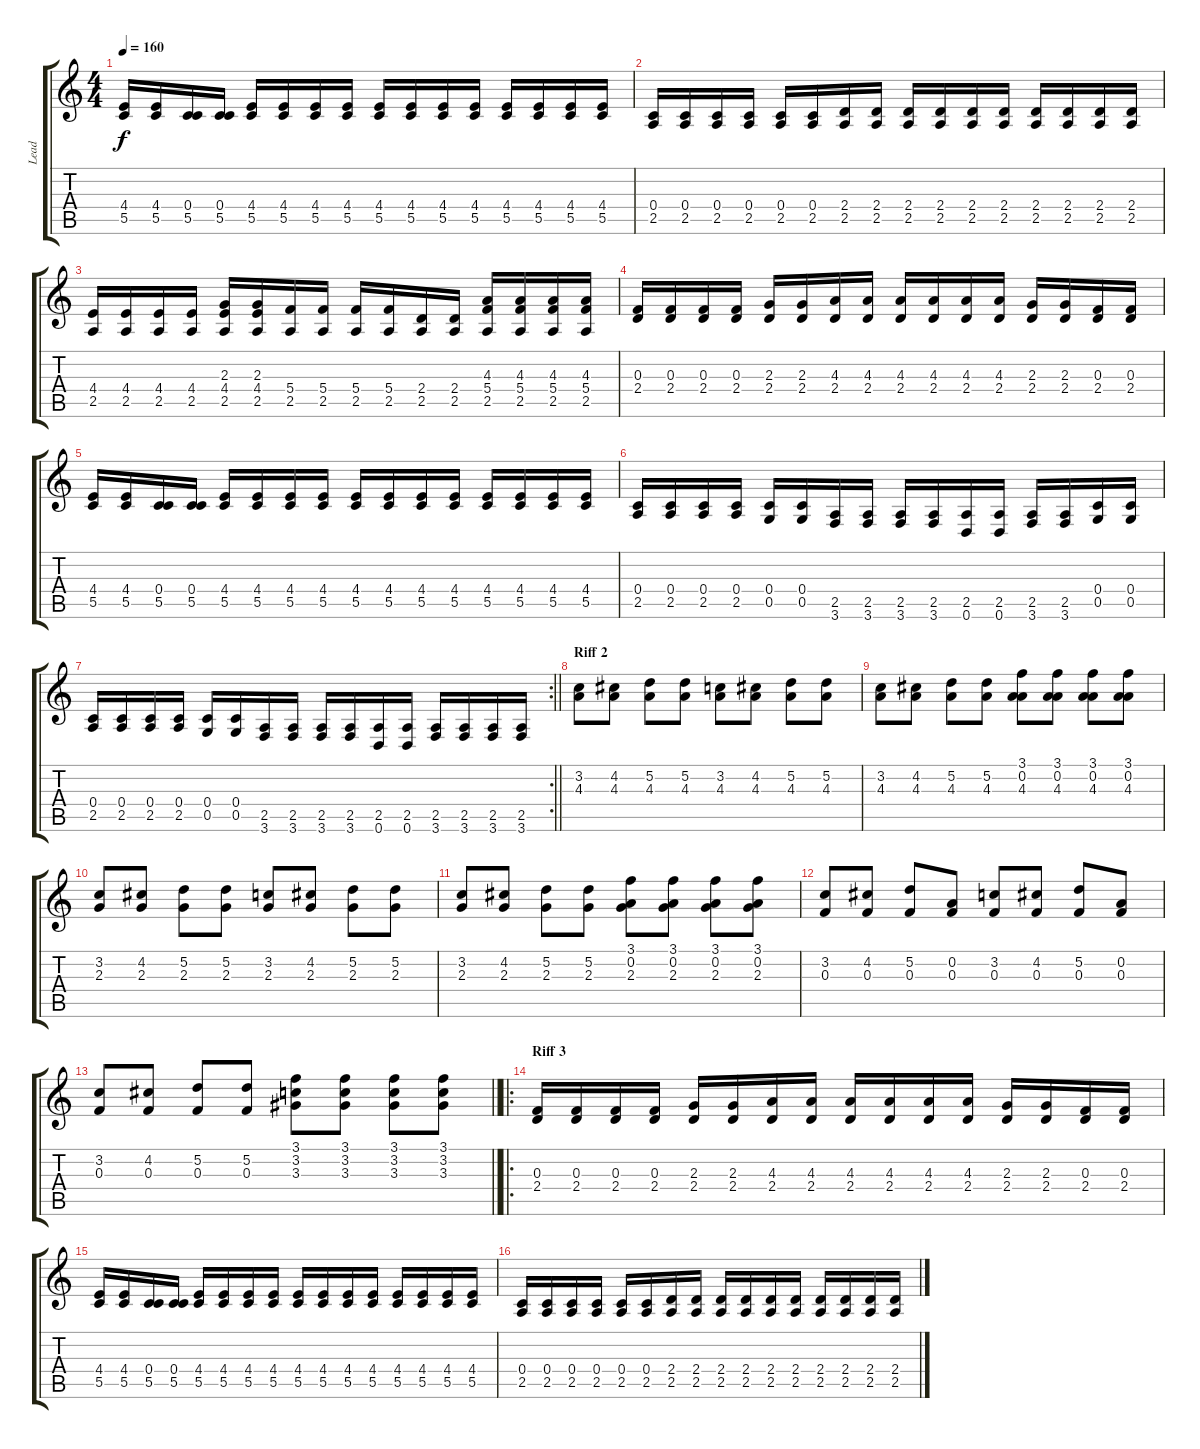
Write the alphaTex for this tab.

\track ("Lead" "Lead") {instrument distortionguitar}
\staff {score tabs}
\tuning (D4 A3 F3 C3 G2 D2) {hide}
\ts (4 4)
\tempo 160
\clef g2
\ks c
(4.4 5.5).16{dy f} (4.4 5.5).16 (0.4 5.5).16 (0.4 5.5).16 (4.4 5.5).16 (4.4 5.5).16 (4.4 5.5).16 (4.4 5.5).16 (4.4 5.5).16 (4.4 5.5).16 (4.4 5.5).16 (4.4 5.5).16 (4.4 5.5).16 (4.4 5.5).16 (4.4 5.5).16 (4.4 5.5).16 |
(0.4 2.5).16 (0.4 2.5).16 (0.4 2.5).16 (0.4 2.5).16 (0.4 2.5).16 (0.4 2.5).16 (2.4 2.5).16 (2.4 2.5).16 (2.4 2.5).16 (2.4 2.5).16 (2.4 2.5).16 (2.4 2.5).16 (2.4 2.5).16 (2.4 2.5).16 (2.4 2.5).16 (2.4 2.5).16 |
(4.4 2.5).16 (4.4 2.5).16 (4.4 2.5).16 (4.4 2.5).16 (2.3 4.4 2.5).16 (2.3 4.4 2.5).16 (5.4 2.5).16 (5.4 2.5).16 (5.4 2.5).16 (5.4 2.5).16 (2.4 2.5).16 (2.4 2.5).16 (4.3 5.4 2.5).16 (4.3 5.4 2.5).16 (4.3 5.4 2.5).16 (4.3 5.4 2.5).16 |
(0.3 2.4).16 (0.3 2.4).16 (0.3 2.4).16 (0.3 2.4).16 (2.3 2.4).16 (2.3 2.4).16 (4.3 2.4).16 (4.3 2.4).16 (4.3 2.4).16 (4.3 2.4).16 (4.3 2.4).16 (4.3 2.4).16 (2.3 2.4).16 (2.3 2.4).16 (0.3 2.4).16 (0.3 2.4).16 |
(4.4 5.5).16 (4.4 5.5).16 (0.4 5.5).16 (0.4 5.5).16 (4.4 5.5).16 (4.4 5.5).16 (4.4 5.5).16 (4.4 5.5).16 (4.4 5.5).16 (4.4 5.5).16 (4.4 5.5).16 (4.4 5.5).16 (4.4 5.5).16 (4.4 5.5).16 (4.4 5.5).16 (4.4 5.5).16 |
(0.4 2.5).16 (0.4 2.5).16 (0.4 2.5).16 (0.4 2.5).16 (0.4 0.5).16 (0.4 0.5).16 (2.5 3.6).16 (2.5 3.6).16 (2.5 3.6).16 (2.5 3.6).16 (2.5 0.6).16 (2.5 0.6).16 (2.5 3.6).16 (2.5 3.6).16 (0.4 0.5).16 (0.4 0.5).16 |
\rc 2
\barLineRight lightlight
(0.4 2.5).16 (0.4 2.5).16 (0.4 2.5).16 (0.4 2.5).16 (0.4 0.5).16 (0.4 0.5).16 (2.5 3.6).16 (2.5 3.6).16 (2.5 3.6).16 (2.5 3.6).16 (2.5 0.6).16 (2.5 0.6).16 (2.5 3.6).16 (2.5 3.6).16 (2.5 3.6).16 (2.5 3.6).16 |
\section ("" "Riff 2")
(3.2 4.3).8 (4.2 4.3).8 (5.2 4.3).8 (5.2 4.3).8 (3.2 4.3).8 (4.2 4.3).8 (5.2 4.3).8 (5.2 4.3).8 |
(3.2 4.3).8 (4.2 4.3).8 (5.2 4.3).8 (5.2 4.3).8 (3.1 0.2 4.3).8 (3.1 0.2 4.3).8 (3.1 0.2 4.3).8 (3.1 0.2 4.3).8 |
(3.2 2.3).8 (4.2 2.3).8 (5.2 2.3).8 (5.2 2.3).8 (3.2 2.3).8 (4.2 2.3).8 (5.2 2.3).8 (5.2 2.3).8 |
(3.2 2.3).8 (4.2 2.3).8 (5.2 2.3).8 (5.2 2.3).8 (3.1 0.2 2.3).8 (3.1 0.2 2.3).8 (3.1 0.2 2.3).8 (3.1 0.2 2.3).8 |
(3.2 0.3).8 (4.2 0.3).8 (5.2 0.3).8 (0.2 0.3).8 (3.2 0.3).8 (4.2 0.3).8 (5.2 0.3).8 (0.2 0.3).8 |
\barLineRight lightlight
(3.2 0.3).8 (4.2 0.3).8 (5.2 0.3).8 (5.2 0.3).8 (3.1 3.2 3.3).8 (3.1 3.2 3.3).8 (3.1 3.2 3.3).8 (3.1 3.2 3.3).8 |
\ro
\section ("" "Riff 3")
(0.3 2.4).16 (0.3 2.4).16 (0.3 2.4).16 (0.3 2.4).16 (2.3 2.4).16 (2.3 2.4).16 (4.3 2.4).16 (4.3 2.4).16 (4.3 2.4).16 (4.3 2.4).16 (4.3 2.4).16 (4.3 2.4).16 (2.3 2.4).16 (2.3 2.4).16 (0.3 2.4).16 (0.3 2.4).16 |
(4.4 5.5).16 (4.4 5.5).16 (0.4 5.5).16 (0.4 5.5).16 (4.4 5.5).16 (4.4 5.5).16 (4.4 5.5).16 (4.4 5.5).16 (4.4 5.5).16 (4.4 5.5).16 (4.4 5.5).16 (4.4 5.5).16 (4.4 5.5).16 (4.4 5.5).16 (4.4 5.5).16 (4.4 5.5).16 |
(0.4 2.5).16 (0.4 2.5).16 (0.4 2.5).16 (0.4 2.5).16 (0.4 2.5).16 (0.4 2.5).16 (2.4 2.5).16 (2.4 2.5).16 (2.4 2.5).16 (2.4 2.5).16 (2.4 2.5).16 (2.4 2.5).16 (2.4 2.5).16 (2.4 2.5).16 (2.4 2.5).16 (2.4 2.5).16
